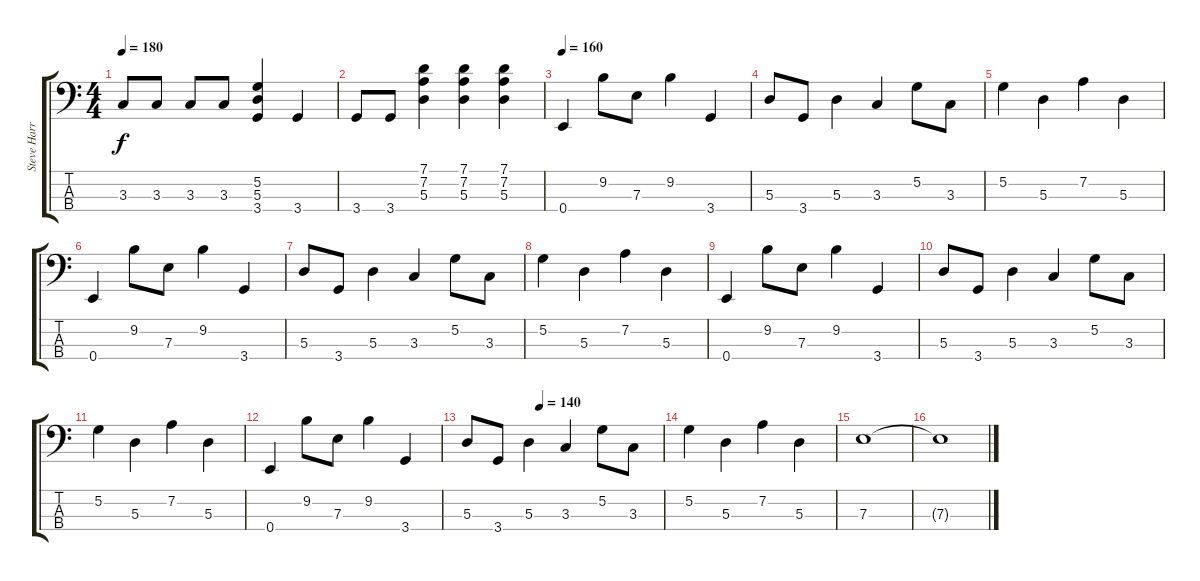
\track ("Steve Harris" "Steve Harr") {instrument slapbass2}
\staff {score tabs}
\tuning (G2 D2 A1 E1) {hide}
\ts (4 4)
\tempo 180
\clef f4
\ks c
3.3.8{dy f} 3.3.8 3.3.8 3.3.8 (5.2 5.3 3.4).4 3.4.4 |
3.4.8 3.4.8 (7.1 7.2 5.3).4 (7.1 7.2 5.3).4 (7.1 7.2 5.3).4 |
\tempo 160
0.4.4 9.2.8 7.3.8 9.2.4 3.4.4 |
5.3.8 3.4.8 5.3.4 3.3.4 5.2.8 3.3.8 |
5.2.4 5.3.4 7.2.4 5.3.4 |
0.4.4 9.2.8 7.3.8 9.2.4 3.4.4 |
5.3.8 3.4.8 5.3.4 3.3.4 5.2.8 3.3.8 |
5.2.4 5.3.4 7.2.4 5.3.4 |
0.4.4 9.2.8 7.3.8 9.2.4 3.4.4 |
5.3.8 3.4.8 5.3.4 3.3.4 5.2.8 3.3.8 |
5.2.4 5.3.4 7.2.4 5.3.4 |
0.4.4 9.2.8 7.3.8 9.2.4 3.4.4 |
\tempo (140 0.375)
5.3.8 3.4.8 5.3.4 3.3.4 5.2.8 3.3.8 |
5.2.4 5.3.4 7.2.4 5.3.4 |
7.3.1 |
7.3{t}.1
